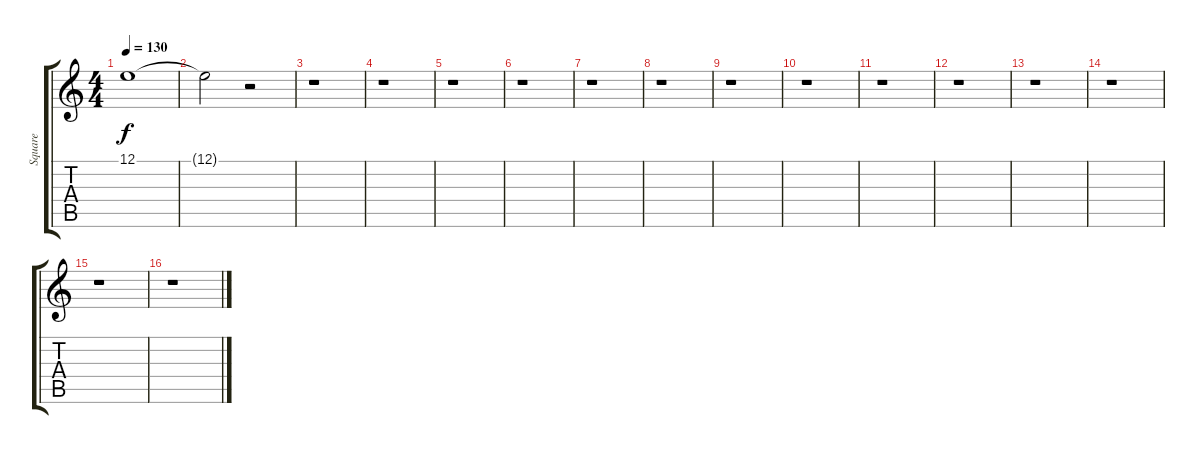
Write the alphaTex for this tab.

\track ("Square" "Square") {instrument lead1square}
\staff {score tabs}
\tuning (E4 B3 G3 D3 A2 E2) {hide}
\ts (4 4)
\tempo 130
\clef g2
\ks c
12.1.1{dy f} |
12.1{t}.2 r.2 |
r.1 |
r.1 |
r.1 |
r.1 |
r.1 |
r.1 |
r.1 |
r.1 |
r.1 |
r.1 |
r.1 |
r.1 |
r.1 |
r.1
